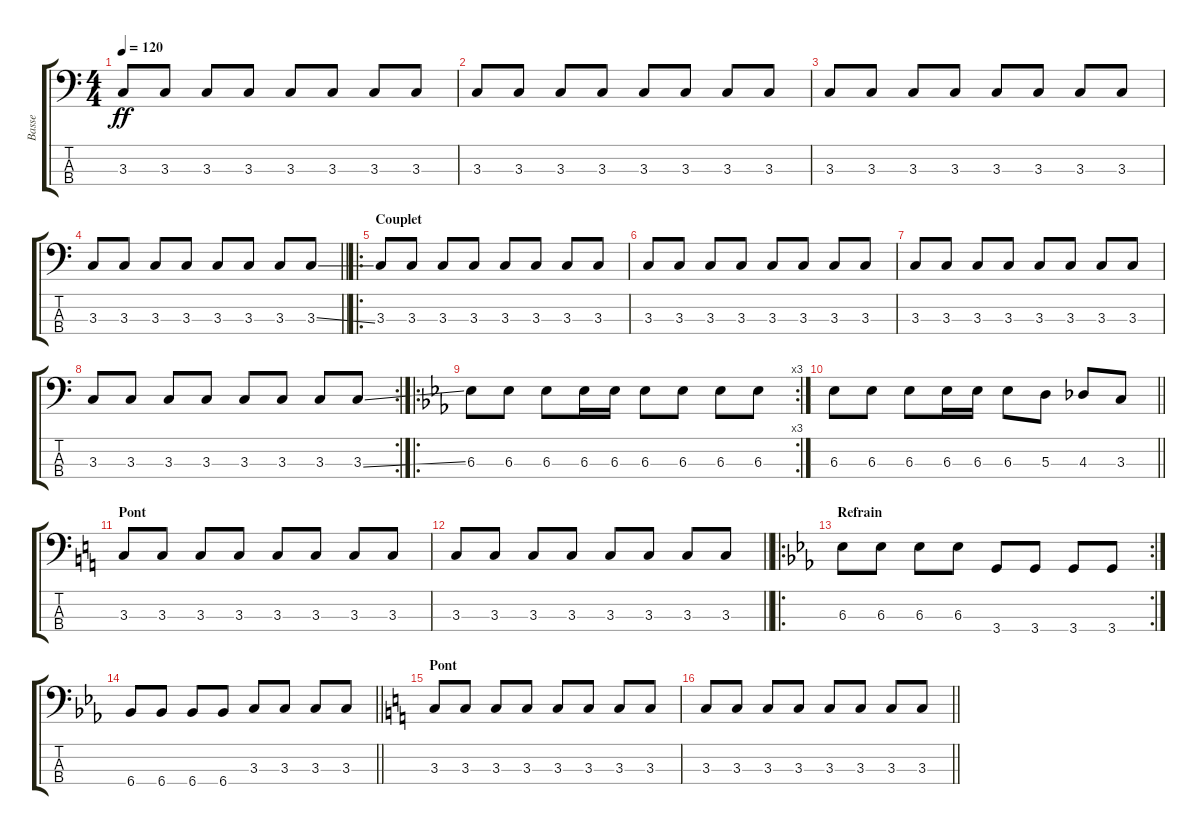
\track ("Basse" "Basse") {instrument electricbassfinger}
\staff {score tabs}
\tuning (G2 D2 A1 E1) {hide}
\ts (4 4)
\tempo 120
\clef f4
\ks c
3.3.8{dy ff} 3.3.8 3.3.8 3.3.8 3.3.8 3.3.8 3.3.8 3.3.8 |
3.3.8 3.3.8 3.3.8 3.3.8 3.3.8 3.3.8 3.3.8 3.3.8 |
3.3.8 3.3.8 3.3.8 3.3.8 3.3.8 3.3.8 3.3.8 3.3.8 |
\barLineRight lightlight
3.3.8 3.3.8 3.3.8 3.3.8 3.3.8 3.3.8 3.3.8 3.3{ss}.8 |
\ro
\section ("" "Couplet")
3.3.8 3.3.8 3.3.8 3.3.8 3.3.8 3.3.8 3.3.8 3.3.8 |
3.3.8 3.3.8 3.3.8 3.3.8 3.3.8 3.3.8 3.3.8 3.3.8 |
3.3.8 3.3.8 3.3.8 3.3.8 3.3.8 3.3.8 3.3.8 3.3.8 |
\rc 2
3.3.8 3.3.8 3.3.8 3.3.8 3.3.8 3.3.8 3.3.8 3.3{ss}.8 |
\ro
\rc 3
\ks eb
6.3.8 6.3.8 6.3.8 6.3.16 6.3.16 6.3.8 6.3.8 6.3.8 6.3.8 |
\barLineRight lightlight
6.3.8 6.3.8 6.3.8 6.3.16 6.3.16 6.3.8 5.3.8 4.3.8 3.3.8 |
\section ("" "Pont")
\ks c
3.3.8 3.3.8 3.3.8 3.3.8 3.3.8 3.3.8 3.3.8 3.3.8 |
\barLineRight lightlight
3.3.8 3.3.8 3.3.8 3.3.8 3.3.8 3.3.8 3.3.8 3.3.8 |
\ro
\rc 2
\section ("" "Refrain")
\ks eb
6.3.8 6.3.8 6.3.8 6.3.8 3.4.8 3.4.8 3.4.8 3.4.8 |
\barLineRight lightlight
6.4.8 6.4.8 6.4.8 6.4.8 3.3.8 3.3.8 3.3.8 3.3.8 |
\section ("" "Pont")
\ks c
3.3.8 3.3.8 3.3.8 3.3.8 3.3.8 3.3.8 3.3.8 3.3.8 |
\barLineRight lightlight
3.3.8 3.3.8 3.3.8 3.3.8 3.3.8 3.3.8 3.3.8 3.3.8
